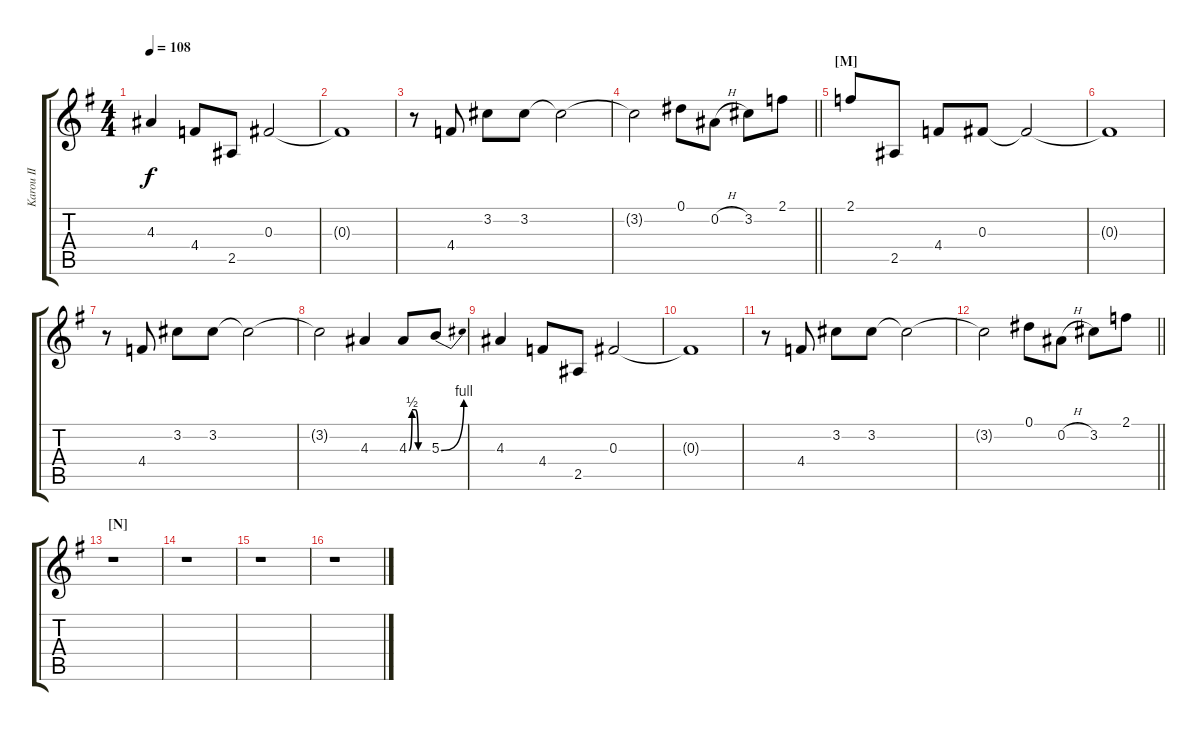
\track ("Karou II" "Karou II") {instrument overdrivenguitar}
\staff {score tabs}
\tuning (Eb4 Bb3 Gb3 Db3 Ab2 Db2) {hide}
\ts (4 4)
\tempo 108
\clef g2
\ks g
4.3{t}.4{dy f} 4.4.8 2.5.8 0.3.2 |
0.3{t}.1 |
r.8 4.4.8 3.2.8 3.2.8 3.2{t}.2 |
\barLineRight lightlight
3.2{t}.2 0.1.8 0.2{h}.8 3.2.8 2.1.8 |
\section ("" "[M]")
2.1.8 2.5.8 4.4.8 0.3.8 0.3{t}.2 |
0.3{t}.1 |
r.8 4.4.8 3.2.8 3.2.8 3.2{t}.2 |
3.2{t}.2 4.3.4 4.3{be (custom 0 0 10 2 20 2 30 0 60 0)}.8 5.3{be (bend 0 0 60 4)}.8 |
4.3.4 4.4.8 2.5.8 0.3.2 |
0.3{t}.1 |
r.8 4.4.8 3.2.8 3.2.8 3.2{t}.2 |
\barLineRight lightlight
3.2{t}.2 0.1.8 0.2{h}.8 3.2.8 2.1.8 |
\section ("" "[N]")
r.1 |
r.1 |
r.1 |
r.1
